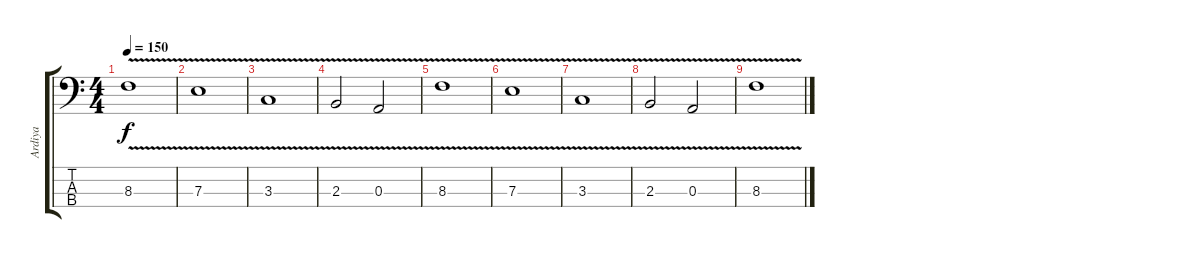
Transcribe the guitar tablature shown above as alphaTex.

\track ("Ardiya" "Ardiya") {instrument slapbass1}
\staff {score tabs}
\tuning (G2 D2 A1 E1) {hide}
\ts (4 4)
\tempo 150
\clef f4
\ks c
8.3{v}.1{dy f} |
7.3{v}.1 |
3.3{v}.1 |
2.3{v}.2 0.3{v}.2 |
8.3{v}.1 |
7.3{v}.1 |
3.3{v}.1 |
2.3{v}.2 0.3{v}.2 |
8.3{v}.1{volume 5}
